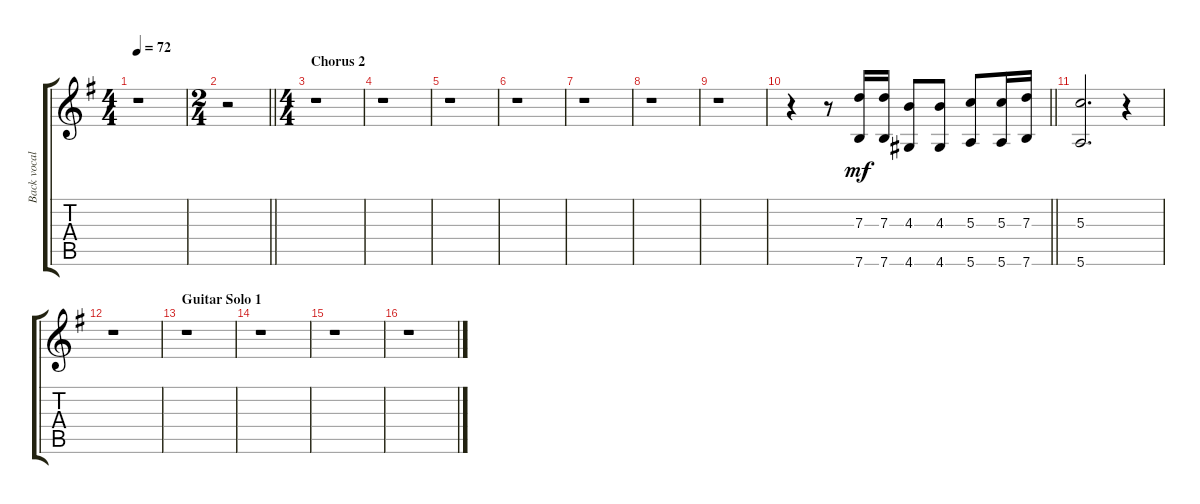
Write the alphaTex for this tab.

\track ("Back vocal" "Back vocal") {instrument voiceoohs}
\staff {score tabs}
\tuning (E4 B3 G3 D3 A2 E2) {hide}
\ts (4 4)
\tempo 72
\clef g2
\ks eminor
r.1{dy mf} |
\ts (2 4)
\barLineRight lightlight
r.2 |
\ts (4 4)
\section ("" "Chorus 2")
r.1 |
r.1 |
r.1 |
r.1 |
r.1 |
r.1 |
r.1 |
\barLineRight lightlight
r.4 r.8 (7.3 7.6).16{ot 8vb} (7.3 7.6).16{ot 8vb} (4.3 4.6).8{ot 8vb} (4.3 4.6).8{ot 8vb} (5.3 5.6).8{ot 8vb} (5.3 5.6).16{ot 8vb} (7.3 7.6).16{ot 8vb} |
(5.3 5.6).2{d ot 8vb} r.4 |
r.1 |
\section ("" "Guitar Solo 1")
r.1 |
r.1 |
r.1 |
r.1
